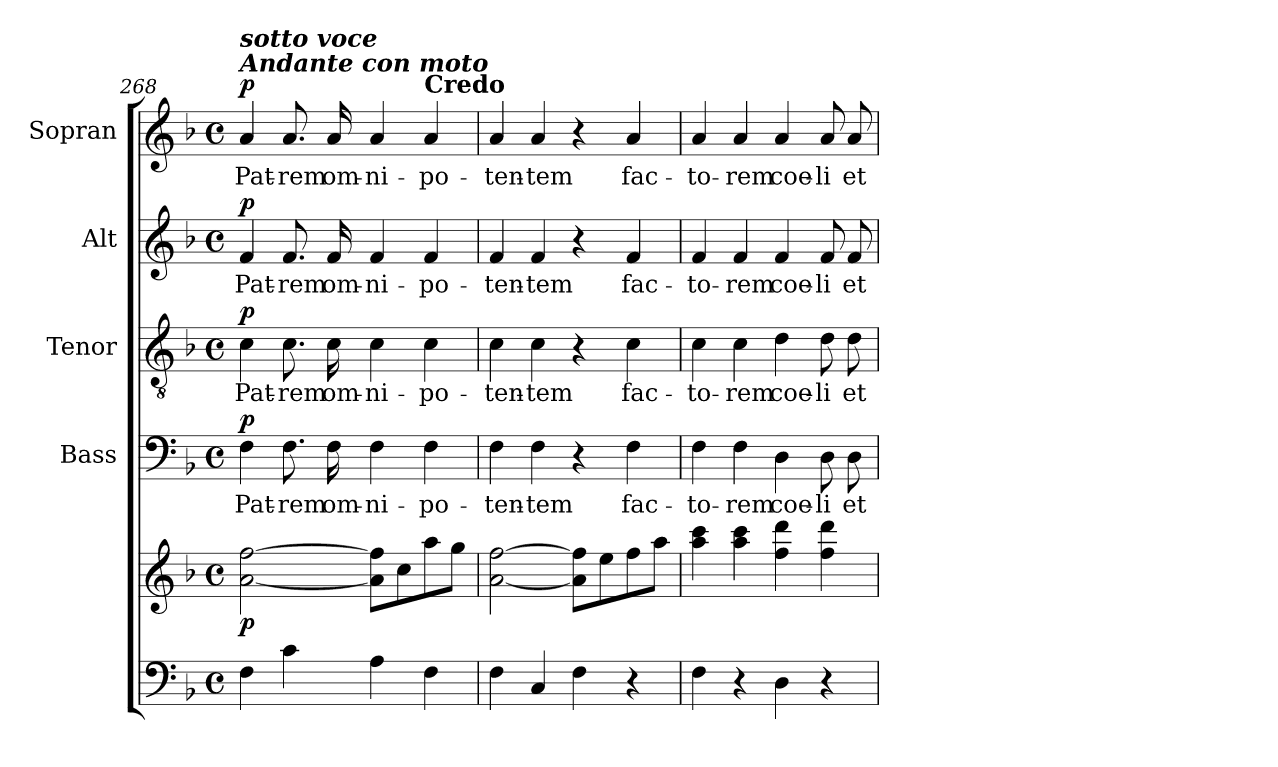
**kern	**kern	**dynam	**kern	**text	**dynam	**kern	**text	**dynam	**kern	**text	**dynam	**kern	**text	**dynam
*part5	*part5	*part5	*part4	*part4	*part4	*part3	*part3	*part3	*part2	*part2	*part2	*part1	*part1	*part1
*staff6	*staff5	*staff5/6	*staff4	*staff4	*staff4	*staff3	*staff3	*staff3	*staff2	*staff2	*staff2	*staff1	*staff1	*staff1
*	*	*	*I"Bass	*	*	*I"Tenor	*	*	*I"Alt	*	*	*I"Sopran	*	*
*	*	*	*I'B.	*	*	*I'T.	*	*	*I'A.	*	*	*I'S.	*	*
!!LO:LB:g=z
*clefF4	*clefG2	*	*clefF4	*	*	*clefGv2	*	*	*clefG2	*	*	*clefG2	*	*
*k[b-]	*k[b-]	*	*k[b-]	*	*	*k[b-]	*	*	*k[b-]	*	*	*k[b-]	*	*
*F:	*F:	*	*F:	*	*	*F:	*	*	*F:	*	*	*F:	*	*
*M4/4	*M4/4	*	*M4/4	*	*	*M4/4	*	*	*M4/4	*	*	*M4/4	*	*
*met(c)	*met(c)	*	*met(c)	*	*	*met(c)	*	*	*met(c)	*	*	*met(c)	*	*
=268	=268	=268	=268	=268	=268	=268	=268	=268	=268	=268	=268	=268	=268	=268
!	!	!	!	!	!	!	!	!	!	!	!	!LO:TX:a:Bi:t=Andante con moto	!	!
!	!	!	!	!	!	!	!	!	!	!	!	!LO:TX:a:Bi:t=sotto voce	!	!
!	!	!LO:DY:b	!	!LO:LY:b	!LO:DY:a	!	!LO:LY:b	!LO:DY:a	!	!LO:LY:b	!LO:DY:a	!	!LO:LY:b	!LO:DY:a
4F\	[2a\ [2ff\	p	4F\	Pat-	p	4c\	Pat-	p	4f/	Pat-	p	4a/	Pat-	p
!	!	!	!	!LO:LY:b	!	!	!LO:LY:b	!	!	!LO:LY:b	!	!	!LO:LY:b	!
4c\	.	.	8.F\	-rem	.	8.c\	-rem	.	8.f/	-rem	.	8.a/	-rem	.
!	!	!	!	!LO:LY:b	!	!	!LO:LY:b	!	!	!LO:LY:b	!	!	!LO:LY:b	!
.	.	.	16F\	om-	.	16c\	om-	.	16f/	om-	.	16a/	om-	.
!	!	!	!	!LO:LY:b	!	!	!LO:LY:b	!	!	!LO:LY:b	!	!	!LO:LY:b	!
4A\	8a\] 8ff\]L	.	4F\	-ni-	.	4c\	-ni-	.	4f/	-ni-	.	4a/	-ni-	.
.	8cc\	.	.	.	.	.	.	.	.	.	.	.	.	.
!	!	!	!	!	!	!	!	!	!	!	!	!LO:TX:a:B:t=Credo	!	!
!	!	!	!	!LO:LY:b	!	!	!LO:LY:b	!	!	!LO:LY:b	!	!	!LO:LY:b	!
4F\	8aa\	.	4F\	-po-	.	4c\	-po-	.	4f/	-po-	.	4a/	-po-	.
.	8gg\J	.	.	.	.	.	.	.	.	.	.	.	.	.
=269	=269	=269	=269	=269	=269	=269	=269	=269	=269	=269	=269	=269	=269	=269
!	!	!	!	!LO:LY:b	!	!	!LO:LY:b	!	!	!LO:LY:b	!	!	!LO:LY:b	!
4F\	[2a\ [2ff\	.	4F\	-ten-	.	4c\	-ten-	.	4f/	-ten-	.	4a/	-ten-	.
!	!	!	!	!LO:LY:b	!	!	!LO:LY:b	!	!	!LO:LY:b	!	!	!LO:LY:b	!
4C/	.	.	4F\	-tem	.	4c\	-tem	.	4f/	-tem	.	4a/	-tem	.
4F\	8a\] 8ff\]L	.	4r	.	.	4r	.	.	4r	.	.	4r	.	.
.	8ee\	.	.	.	.	.	.	.	.	.	.	.	.	.
!	!	!	!	!LO:LY:b	!	!	!LO:LY:b	!	!	!LO:LY:b	!	!	!LO:LY:b	!
4r	8ff\	.	4F\	fac-	.	4c\	fac-	.	4f/	fac-	.	4a/	fac-	.
.	8aa\J	.	.	.	.	.	.	.	.	.	.	.	.	.
=270	=270	=270	=270	=270	=270	=270	=270	=270	=270	=270	=270	=270	=270	=270
!	!	!	!	!LO:LY:b	!	!	!LO:LY:b	!	!	!LO:LY:b	!	!	!LO:LY:b	!
4F\	4aa\ 4ccc\	.	4F\	-to-	.	4c\	-to-	.	4f/	-to-	.	4a/	-to-	.
!	!	!	!	!LO:LY:b	!	!	!LO:LY:b	!	!	!LO:LY:b	!	!	!LO:LY:b	!
4r	4aa\ 4ccc\	.	4F\	-rem	.	4c\	-rem	.	4f/	-rem	.	4a/	-rem	.
!	!	!	!	!LO:LY:b	!	!	!LO:LY:b	!	!	!LO:LY:b	!	!	!LO:LY:b	!
4D\	4ff\ 4ddd\	.	4D\	coe-	.	4d\	coe-	.	4f/	coe-	.	4a/	coe-	.
!	!	!	!	!LO:LY:b	!	!	!LO:LY:b	!	!	!LO:LY:b	!	!	!LO:LY:b	!
4r	4ff\ 4ddd\	.	8D\	-li	.	8d\	-li	.	8f/	-li	.	8a/	-li	.
!	!	!	!	!LO:LY:b	!	!	!LO:LY:b	!	!	!LO:LY:b	!	!	!LO:LY:b	!
.	.	.	8D\	et	.	8d\	et	.	8f/	et	.	8a/	et	.
=	=	=	=	=	=	=	=	=	=	=	=	=	=	=
*-	*-	*-	*-	*-	*-	*-	*-	*-	*-	*-	*-	*-	*-	*-
